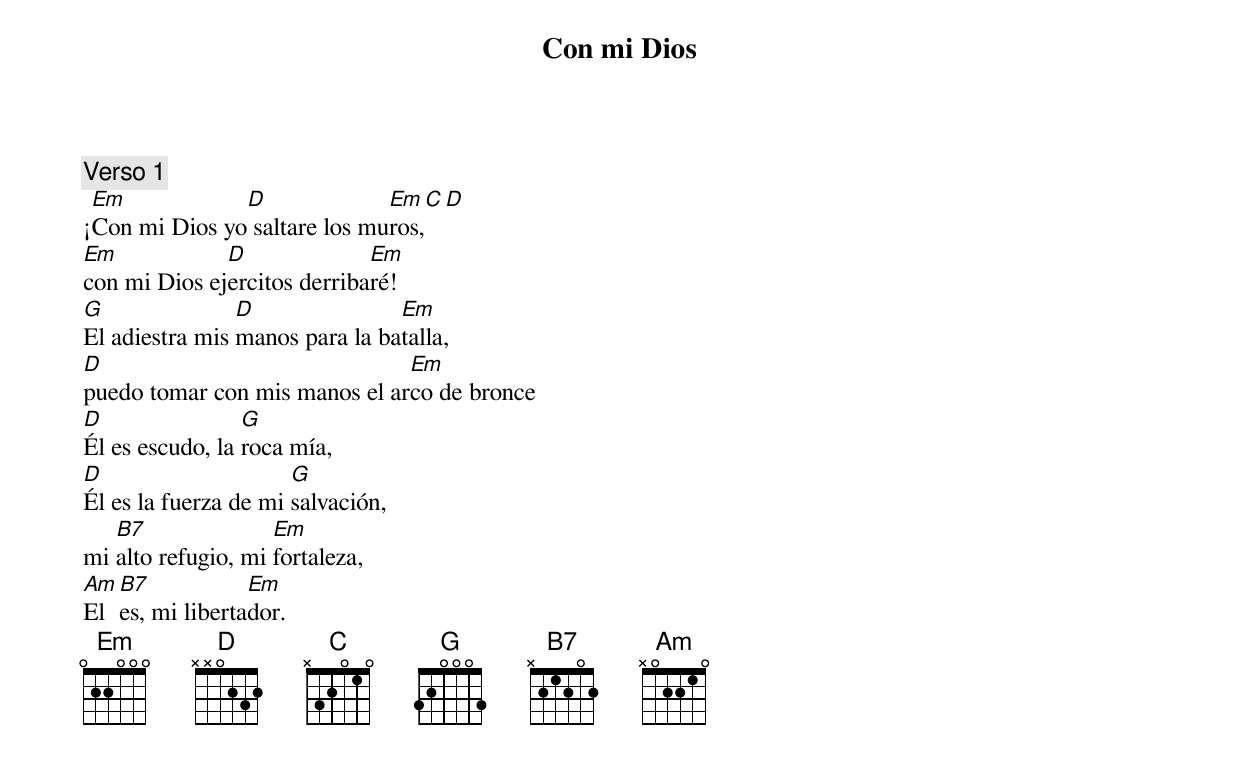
{title: Con mi Dios}
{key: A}
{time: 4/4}
{comment: Verso 1}
¡[Em]Con mi Dios yo[D] saltare los mu[Em]ros,[C][D]
[Em]con mi Dios ej[D]ercitos derriba[Em]ré!
[G]El adiestra mis [D]manos para la ba[Em]talla,
[D]puedo tomar con mis manos el ar[Em]co de bronce
[D]Él es escudo, la [G]roca mía,
[D]Él es la fuerza de mi [G]salvación,
mi [B7]alto refugio, mi [Em]fortaleza,
[Am]El [B7]es, mi liberta[Em]dor.
